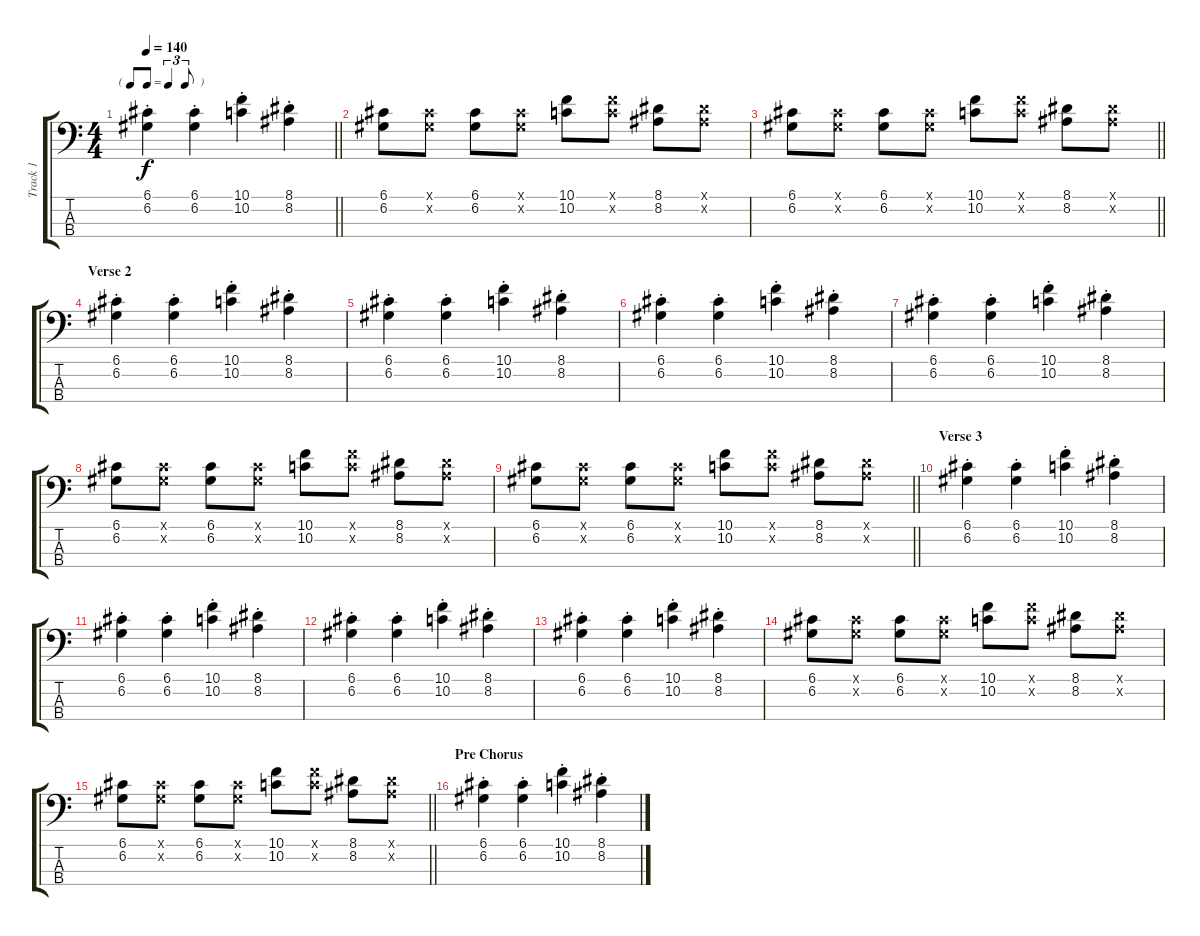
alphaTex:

\track ("Track 1" "Track 1") {instrument electricbassfinger}
\staff {score tabs}
\tuning (G2 D2 A1 E1) {hide}
\ts (4 4)
\tf triplet8th
\tempo 140
\clef f4
\barLineRight lightlight
\ks c
(6.1{st} 6.2{st}).4{dy f instrument electricbassfinger} (6.1{st} 6.2{st}).4 (10.1{st} 10.2{st}).4 (8.1{st} 8.2{st}).4 |
(6.1 6.2).8{instrument slapbass1} (6.1{x} 6.2{x}).8 (6.1 6.2).8 (6.1{x} 6.2{x}).8 (10.1 10.2).8 (10.1{x} 10.2{x}).8 (8.1 8.2).8 (8.1{x} 8.2{x}).8 |
\barLineRight lightlight
(6.1 6.2).8 (6.1{x} 6.2{x}).8 (6.1 6.2).8 (6.1{x} 6.2{x}).8 (10.1 10.2).8 (10.1{x} 10.2{x}).8 (8.1 8.2).8 (8.1{x} 8.2{x}).8 |
\section ("" "Verse 2")
(6.1{st} 6.2{st}).4{instrument electricbassfinger} (6.1{st} 6.2{st}).4 (10.1{st} 10.2{st}).4 (8.1{st} 8.2{st}).4 |
(6.1{st} 6.2{st}).4{instrument electricbassfinger} (6.1{st} 6.2{st}).4 (10.1{st} 10.2{st}).4 (8.1{st} 8.2{st}).4 |
(6.1{st} 6.2{st}).4{instrument electricbassfinger} (6.1{st} 6.2{st}).4 (10.1{st} 10.2{st}).4 (8.1{st} 8.2{st}).4 |
(6.1{st} 6.2{st}).4{instrument electricbassfinger} (6.1{st} 6.2{st}).4 (10.1{st} 10.2{st}).4 (8.1{st} 8.2{st}).4 |
(6.1 6.2).8{instrument slapbass1} (6.1{x} 6.2{x}).8 (6.1 6.2).8 (6.1{x} 6.2{x}).8 (10.1 10.2).8 (10.1{x} 10.2{x}).8 (8.1 8.2).8 (8.1{x} 8.2{x}).8 |
\barLineRight lightlight
(6.1 6.2).8 (6.1{x} 6.2{x}).8 (6.1 6.2).8 (6.1{x} 6.2{x}).8 (10.1 10.2).8 (10.1{x} 10.2{x}).8 (8.1 8.2).8 (8.1{x} 8.2{x}).8 |
\section ("" "Verse 3")
(6.1{st} 6.2{st}).4{instrument electricbassfinger} (6.1{st} 6.2{st}).4 (10.1{st} 10.2{st}).4 (8.1{st} 8.2{st}).4 |
(6.1{st} 6.2{st}).4{instrument electricbassfinger} (6.1{st} 6.2{st}).4 (10.1{st} 10.2{st}).4 (8.1{st} 8.2{st}).4 |
(6.1{st} 6.2{st}).4{instrument electricbassfinger} (6.1{st} 6.2{st}).4 (10.1{st} 10.2{st}).4 (8.1{st} 8.2{st}).4 |
(6.1{st} 6.2{st}).4{instrument electricbassfinger} (6.1{st} 6.2{st}).4 (10.1{st} 10.2{st}).4 (8.1{st} 8.2{st}).4 |
(6.1 6.2).8{instrument slapbass1} (6.1{x} 6.2{x}).8 (6.1 6.2).8 (6.1{x} 6.2{x}).8 (10.1 10.2).8 (10.1{x} 10.2{x}).8 (8.1 8.2).8 (8.1{x} 8.2{x}).8 |
\barLineRight lightlight
(6.1 6.2).8 (6.1{x} 6.2{x}).8 (6.1 6.2).8 (6.1{x} 6.2{x}).8 (10.1 10.2).8 (10.1{x} 10.2{x}).8 (8.1 8.2).8 (8.1{x} 8.2{x}).8 |
\section ("" "Pre Chorus")
(6.1{st} 6.2{st}).4{instrument electricbassfinger} (6.1{st} 6.2{st}).4 (10.1{st} 10.2{st}).4 (8.1{st} 8.2{st}).4
